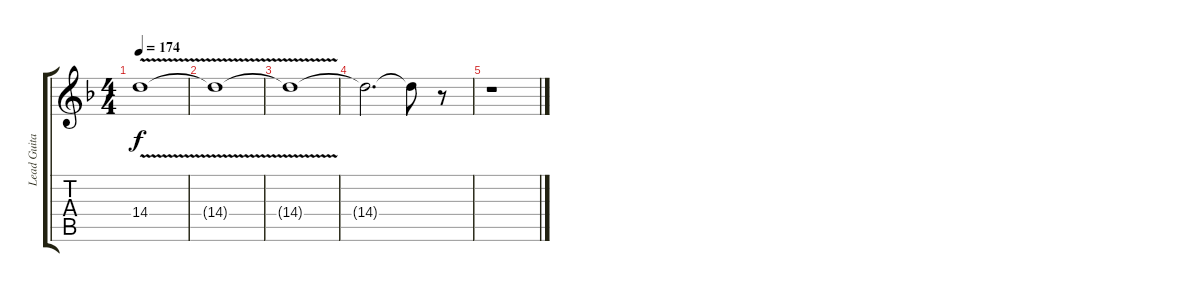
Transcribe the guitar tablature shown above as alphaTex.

\track ("Lead Guitar" "Lead Guita") {instrument distortionguitar}
\staff {score tabs}
\tuning (D4 A3 F3 C3 G2 D2) {hide}
\ts (4 4)
\tempo 174
\clef g2
\ks dminor
14.4{v}.1{dy f} |
14.4{v t}.1 |
14.4{t}.1 |
14.4{t}.2{d} 14.4{t}.8 r.8 |
r.1
